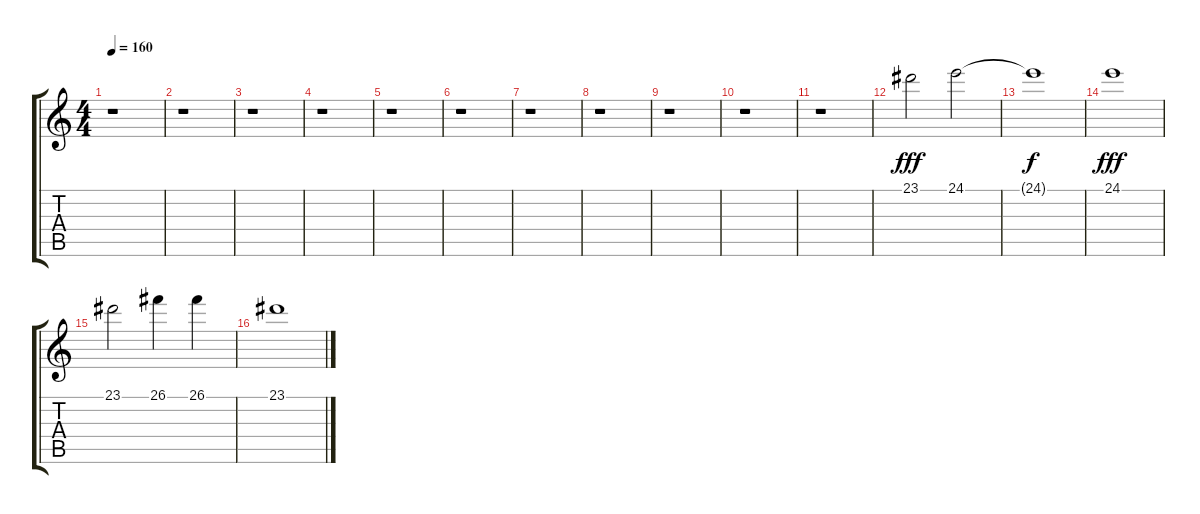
\track "" {instrument stringensemble1}
\staff {score tabs}
\tuning (E4 B3 G3 D3 A2 E2) {hide}
\ts (4 4)
\tempo 160
\clef g2
\ks c
r.1{dy fff} |
r.1 |
r.1 |
r.1 |
r.1 |
r.1 |
r.1 |
r.1 |
r.1 |
r.1 |
r.1 |
23.1.2 24.1.2 |
24.1{t}.1{dy f} |
24.1.1{dy fff} |
23.1.2 26.1.4 26.1.4 |
23.1.1
